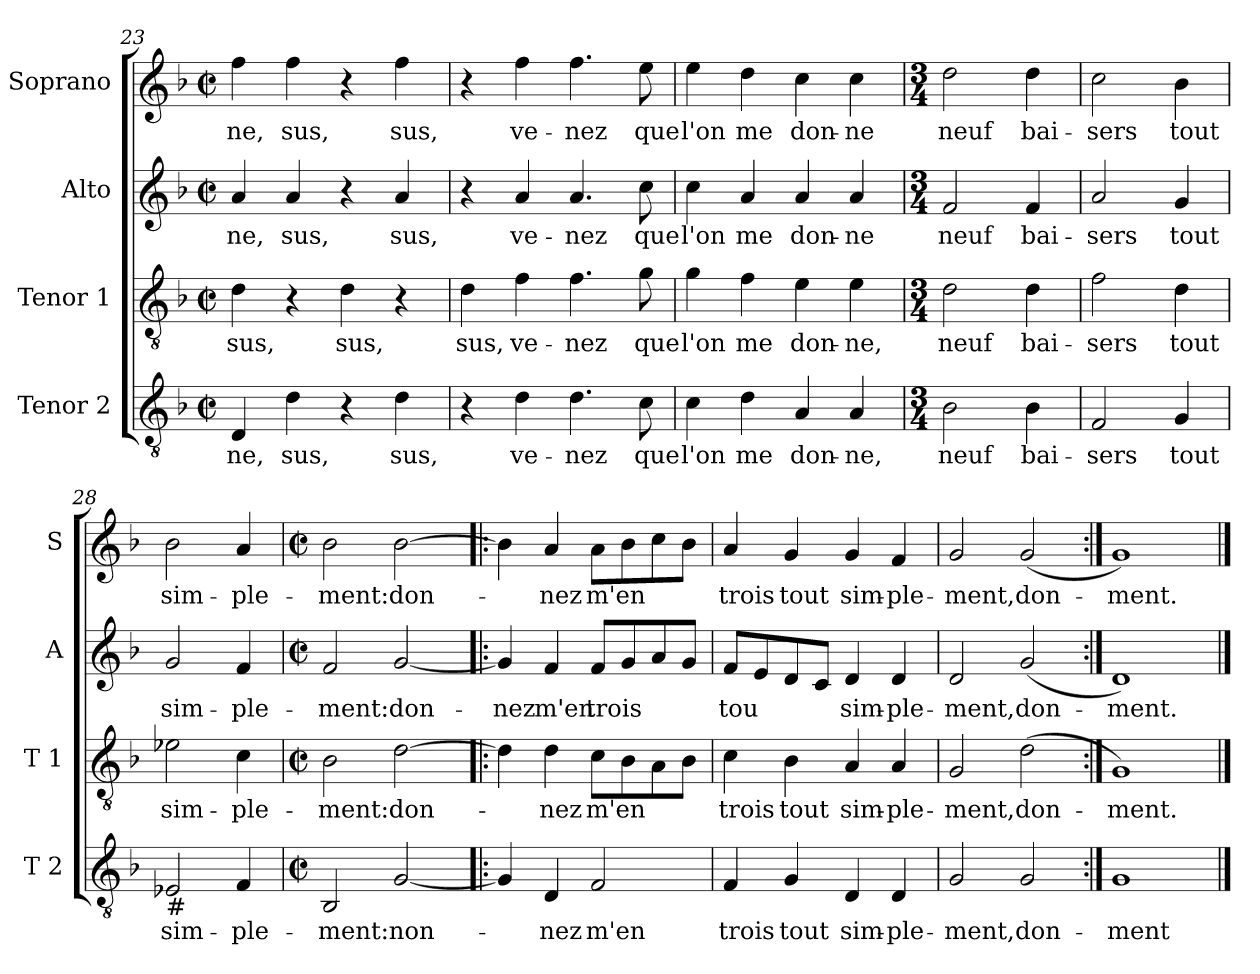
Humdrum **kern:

**kern	**text	**kern	**text	**kern	**text	**kern	**text
*part4	*part4	*part3	*part3	*part2	*part2	*part1	*part1
*staff4	*staff4	*staff3	*staff3	*staff2	*staff2	*staff1	*staff1
*I"Tenor 2	*	*I"Tenor 1	*	*I"Alto	*	*I"Soprano	*
*I'T 2	*	*I'T 1	*	*I'A	*	*I'S	*
*clefGv2	*	*clefGv2	*	*clefG2	*	*clefG2	*
*k[b-]	*	*k[b-]	*	*k[b-]	*	*k[b-]	*
*F:	*	*F:	*	*F:	*	*F:	*
*M2/2	*	*M2/2	*	*M2/2	*	*M2/2	*
*met(c|)	*	*met(c|)	*	*met(c|)	*	*met(c|)	*
=23	=23	=23	=23	=23	=23	=23	=23
!	!LO:LY:b	!	!LO:LY:b	!	!LO:LY:b	!	!LO:LY:b
4D/	-ne,	4d\	sus,	4a/	-ne,	4ff\	-ne,
!	!LO:LY:b	!	!	!	!LO:LY:b	!	!LO:LY:b
4d\	sus,	4r	.	4a/	sus,	4ff\	sus,
!	!	!	!LO:LY:b	!	!	!	!
4r	.	4d\	sus,	4r	.	4r	.
!	!LO:LY:b	!	!	!	!LO:LY:b	!	!LO:LY:b
4d\	sus,	4r	.	4a/	sus,	4ff\	sus,
=24	=24	=24	=24	=24	=24	=24	=24
!	!	!	!LO:LY:b	!	!	!	!
4r	.	4d\	sus,	4r	.	4r	.
!	!LO:LY:b	!	!LO:LY:b	!	!LO:LY:b	!	!LO:LY:b
4d\	ve-	4f\	ve-	4a/	ve-	4ff\	ve-
!	!LO:LY:b	!	!LO:LY:b	!	!LO:LY:b	!	!LO:LY:b
4.d\	-nez	4.f\	-nez	4.a/	-nez	4.ff\	-nez
!	!LO:LY:b	!	!LO:LY:b	!	!LO:LY:b	!	!LO:LY:b
8c\	que	8g\	que	8cc\	que	8ee\	que
!!LO:PB:g=z
=25	=25	=25	=25	=25	=25	=25	=25
!	!LO:LY:b	!	!LO:LY:b	!	!LO:LY:b	!	!LO:LY:b
4c\	l'on	4g\	l'on	4cc\	l'on	4ee\	l'on
!	!LO:LY:b	!	!LO:LY:b	!	!LO:LY:b	!	!LO:LY:b
4d\	me	4f\	me	4a/	me	4dd\	me
!	!LO:LY:b	!	!LO:LY:b	!	!LO:LY:b	!	!LO:LY:b
4A/	don-	4e\	don-	4a/	don-	4cc\	don-
!	!LO:LY:b	!	!LO:LY:b	!	!LO:LY:b	!	!LO:LY:b
4A/	-ne,	4e\	-ne,	4a/	-ne	4cc\	-ne
=26	=26	=26	=26	=26	=26	=26	=26
*M3/4	*	*M3/4	*	*M3/4	*	*M3/4	*
!	!LO:LY:b	!	!LO:LY:b	!	!LO:LY:b	!	!LO:LY:b
2B-\	neuf	2d\	neuf	2f/	neuf	2dd\	neuf
!	!LO:LY:b	!	!LO:LY:b	!	!LO:LY:b	!	!LO:LY:b
4B-\	bai-	4d\	bai-	4f/	bai-	4dd\	bai-
=27	=27	=27	=27	=27	=27	=27	=27
!	!LO:LY:b	!	!LO:LY:b	!	!LO:LY:b	!	!LO:LY:b
2F/	-sers	2f\	-sers	2a/	-sers	2cc\	-sers
!	!LO:LY:b	!	!LO:LY:b	!	!LO:LY:b	!	!LO:LY:b
4G/	tout	4d\	tout	4g/	tout	4b-\	tout
=28	=28	=28	=28	=28	=28	=28	=28
!LO:TX:b:t=#	!	!	!	!	!	!	!
!	!LO:LY:b	!	!LO:LY:b	!	!LO:LY:b	!	!LO:LY:b
2E-X/	sim-	2e-X\	sim-	2g/	sim-	2b-\	sim-
!	!LO:LY:b	!	!LO:LY:b	!	!LO:LY:b	!	!LO:LY:b
4F/	-ple-	4c\	-ple-	4f/	-ple-	4a/	-ple-
=29	=29	=29	=29	=29	=29	=29	=29
*M2/2	*	*M2/2	*	*M2/2	*	*M2/2	*
*met(c|)	*	*met(c|)	*	*met(c|)	*	*met(c|)	*
!	!LO:LY:b	!	!LO:LY:b	!	!LO:LY:b	!	!LO:LY:b
2BB-/	-ment:	2B-\	-ment:	2f/	-ment:	2b-\	-ment:
!	!LO:LY:b	!	!LO:LY:b	!	!LO:LY:b	!	!LO:LY:b
[2G/	non-	[2d\	don-	[2g/	don-	[2b-\	don-
!!LO:LB:g=z
=30!|:	=30!|:	=30!|:	=30!|:	=30!|:	=30!|:	=30!|:	=30!|:
!	!	!	!	!	!LO:LY:b	!	!
4G/]	.	4d\]	.	4g/]	-nez	4b-\]	.
!	!LO:LY:b	!	!LO:LY:b	!	!LO:LY:b	!	!LO:LY:b
4D/	-nez	4d\	-nez	4f/	m'en	4a/	-nez
!	!LO:LY:b	!	!LO:LY:b	!	!LO:LY:b	!	!LO:LY:b
2F/	m'en	8c\L	m'en	8f/L	trois	8a\L	m'en
.	.	8B-\	.	8g/	.	8b-\	.
.	.	8A\	.	8a/	.	8cc\	.
.	.	8B-\J	.	8g/J	.	8b-\J	.
=31	=31	=31	=31	=31	=31	=31	=31
!	!LO:LY:b	!	!LO:LY:b	!	!LO:LY:b	!	!LO:LY:b
4F/	trois	4c\	trois	8f/L	tou	4a/	trois
.	.	.	.	8e/	.	.	.
!	!LO:LY:b	!	!LO:LY:b	!	!	!	!LO:LY:b
4G/	tout	4B-\	tout	8d/	.	4g/	tout
.	.	.	.	8c/J	.	.	.
!	!LO:LY:b	!	!LO:LY:b	!	!LO:LY:b	!	!LO:LY:b
4D/	sim-	4A/	sim-	4d/	sim-	4g/	sim-
!	!LO:LY:b	!	!LO:LY:b	!	!LO:LY:b	!	!LO:LY:b
4D/	-ple-	4A/	-ple-	4d/	-ple-	4f/	-ple-
=32	=32	=32	=32	=32	=32	=32	=32
!	!LO:LY:b	!	!LO:LY:b	!	!LO:LY:b	!	!LO:LY:b
2G/	-ment,	2G/	-ment,	2d/	-ment,	2g/	-ment,
!	!LO:LY:b	!	!LO:LY:b	!	!LO:LY:b	!	!LO:LY:b
(<2G/	don-	(>2d\	don-	(<2g/	don-	(<2g/	don-
=33:|!	=33:|!	=33:|!	=33:|!	=33:|!	=33:|!	=33:|!	=33:|!
!	!LO:LY:b	!	!LO:LY:b	!	!LO:LY:b	!	!LO:LY:b
1G	-ment	1G)	-ment.	1d)	-ment.	1g)	-ment.
==	==	==	==	==	==	==	==
*-	*-	*-	*-	*-	*-	*-	*-
